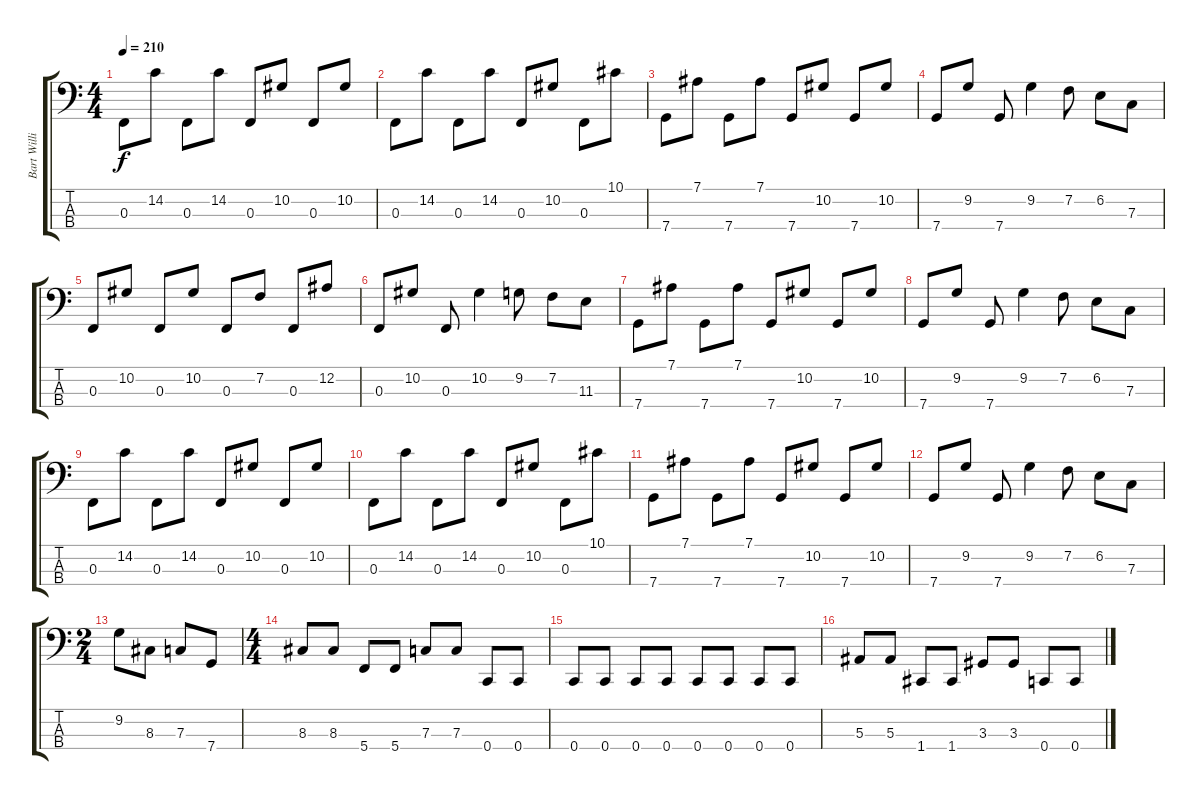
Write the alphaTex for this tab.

\track ("Bart Williams Bass" "Bart Willi") {instrument electricbassfinger}
\staff {score tabs}
\tuning (Eb2 Bb1 F1 C1) {hide}
\ts (4 4)
\tempo 210
\clef f4
\ks c
0.3.8{dy f} 14.2.8 0.3.8 14.2.8 0.3.8 10.2.8 0.3.8 10.2.8 |
0.3.8 14.2.8 0.3.8 14.2.8 0.3.8 10.2.8 0.3.8 10.1.8 |
7.4.8 7.1.8 7.4.8 7.1.8 7.4.8 10.2.8 7.4.8 10.2.8 |
7.4.8 9.2.8 7.4.8 9.2.4 7.2.8 6.2.8 7.3.8 |
0.3.8 10.2.8 0.3.8 10.2.8 0.3.8 7.2.8 0.3.8 12.2.8 |
0.3.8 10.2.8 0.3.8 10.2.4 9.2.8 7.2.8 11.3.8 |
7.4.8 7.1.8 7.4.8 7.1.8 7.4.8 10.2.8 7.4.8 10.2.8 |
7.4.8 9.2.8 7.4.8 9.2.4 7.2.8 6.2.8 7.3.8 |
0.3.8 14.2.8 0.3.8 14.2.8 0.3.8 10.2.8 0.3.8 10.2.8 |
0.3.8 14.2.8 0.3.8 14.2.8 0.3.8 10.2.8 0.3.8 10.1.8 |
7.4.8 7.1.8 7.4.8 7.1.8 7.4.8 10.2.8 7.4.8 10.2.8 |
7.4.8 9.2.8 7.4.8 9.2.4 7.2.8 6.2.8 7.3.8 |
\ts (2 4)
9.2.8 8.3.8 7.3.8 7.4.8 |
\ts (4 4)
8.3.8 8.3.8 5.4.8 5.4.8 7.3.8 7.3.8 0.4.8 0.4.8 |
0.4.8 0.4.8 0.4.8 0.4.8 0.4.8 0.4.8 0.4.8 0.4.8 |
5.3.8 5.3.8 1.4.8 1.4.8 3.3.8 3.3.8 0.4.8 0.4.8
